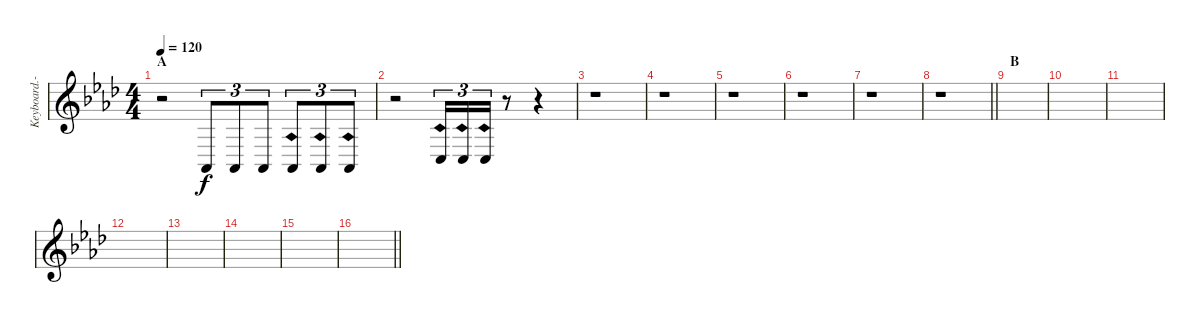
\track ("Keyboard.-I" "Keyboard.-") {instrument lead2sawtooth}
\staff {score}
\tuning (B3 Gb3 D3 A2 E2 B1) {hide}
\ts (4 4)
\section ("" "A")
\tempo 120
\clef g2
\ks ab
r.2{dy f} 4.5.8{tu (3 2)} 4.5.8{tu (3 2)} 4.5.8{tu (3 2)} 4.5{sh 12}.8{tu (3 2)} 4.5{sh 12}.8{tu (3 2)} 4.5{sh 12}.8{tu (3 2)} |
r.2 3.4{sh 12}.16{tu (3 2)} 3.4{sh 12}.16{tu (3 2)} 3.4{sh 12}.16{tu (3 2)} r.8 r.4 |
r.1 |
r.1 |
r.1 |
r.1 |
r.1 |
\barLineRight lightlight
r.1 |
\section ("" "B")
|
|
|
|
|
|
|
\barLineRight lightlight
